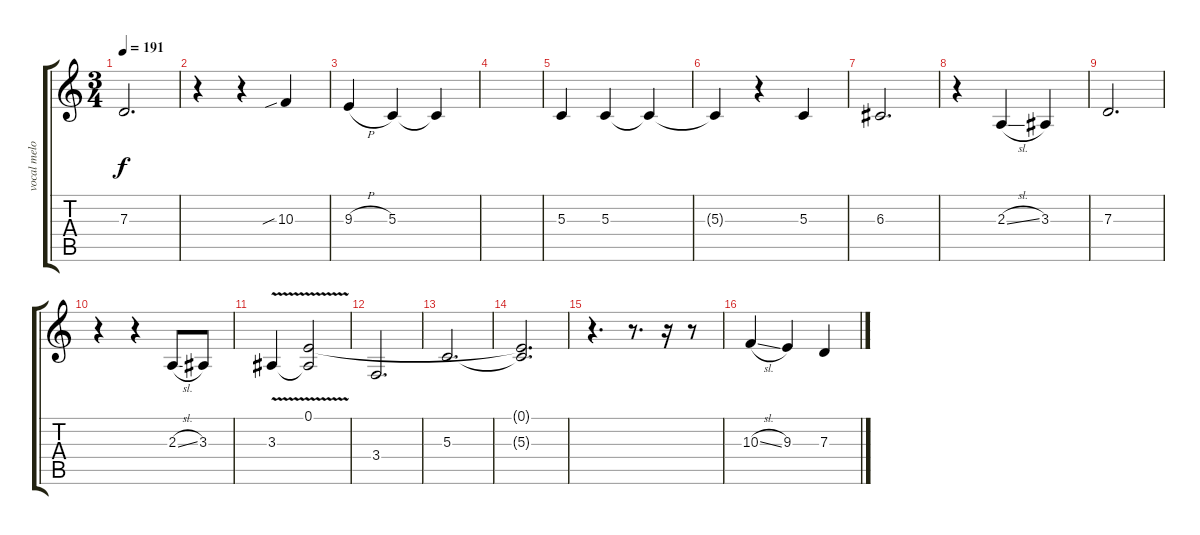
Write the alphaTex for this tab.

\track ("vocal melody" "vocal melo") {instrument violin}
\staff {score tabs}
\tuning (E4 B3 G3 D3 A2 E2) {hide}
\ts (3 4)
\tempo 191
\clef g2
\ks c
7.3.2{d dy f} |
r.4 r.4 10.3{sib}.4 |
9.3{h}.4 5.3.4 5.3{t}.4 |
|
5.3.4 5.3.4 5.3{t}.4 |
5.3{t}.4 r.4 5.3.4 |
6.3.2{d} |
r.4 2.3{sl}.4{volume 11 balance 8} 3.3.4 |
7.3.2{d} |
r.4 r.4 2.3{sl}.8 3.3.8 |
3.3{v}.4 (0.1 3.3{t}).2 |
3.4.2{d} |
5.3.2{d} |
(0.1{t} 5.3{t}).2{d} |
r.4{d} r.8{d} r.16 r.8 |
10.3{sl}.4 9.3.4 7.3.4
